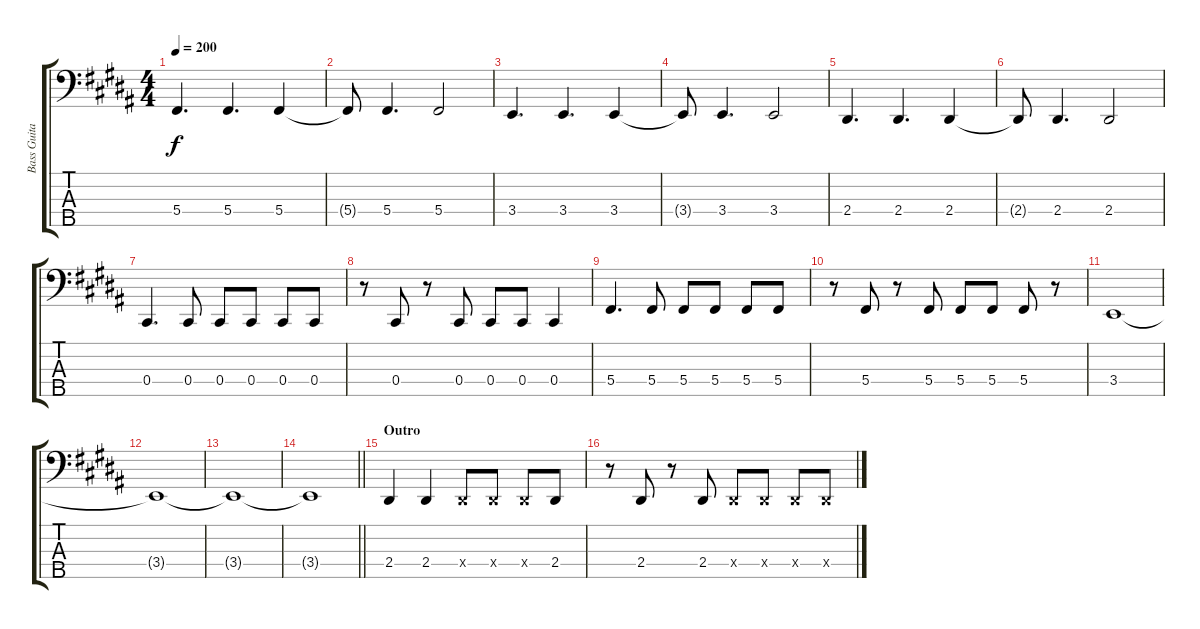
\track ("Bass Guitar" "Bass Guita") {instrument electricbassfinger}
\staff {score tabs}
\tuning (Gb2 Db2 Ab1 Db1 Ab0) {hide}
\ts (4 4)
\tempo 200
\clef f4
\ks b
5.4.4{d dy f} 5.4.4{d} 5.4.4 |
5.4{t}.8 5.4.4{d} 5.4.2 |
3.4.4{d} 3.4.4{d} 3.4.4 |
3.4{t}.8 3.4.4{d} 3.4.2 |
2.4.4{d} 2.4.4{d} 2.4.4 |
2.4{t}.8 2.4.4{d} 2.4.2 |
0.4.4{d} 0.4.8 0.4.8 0.4.8 0.4.8 0.4.8 |
r.8 0.4.8 r.8 0.4.8 0.4.8 0.4.8 0.4.4 |
5.4.4{d} 5.4.8 5.4.8 5.4.8 5.4.8 5.4.8 |
r.8 5.4.8 r.8 5.4.8 5.4.8 5.4.8 5.4.8 r.8 |
3.4.1 |
3.4{t}.1 |
3.4{t}.1 |
\barLineRight lightlight
3.4{t}.1 |
\section ("" "Outro")
2.4.4 2.4.4 2.4{x}.8 2.4{x}.8 2.4{x}.8 2.4.8 |
r.8 2.4.8 r.8 2.4.8 2.4{x}.8 2.4{x}.8 2.4{x}.8 2.4{x}.8
